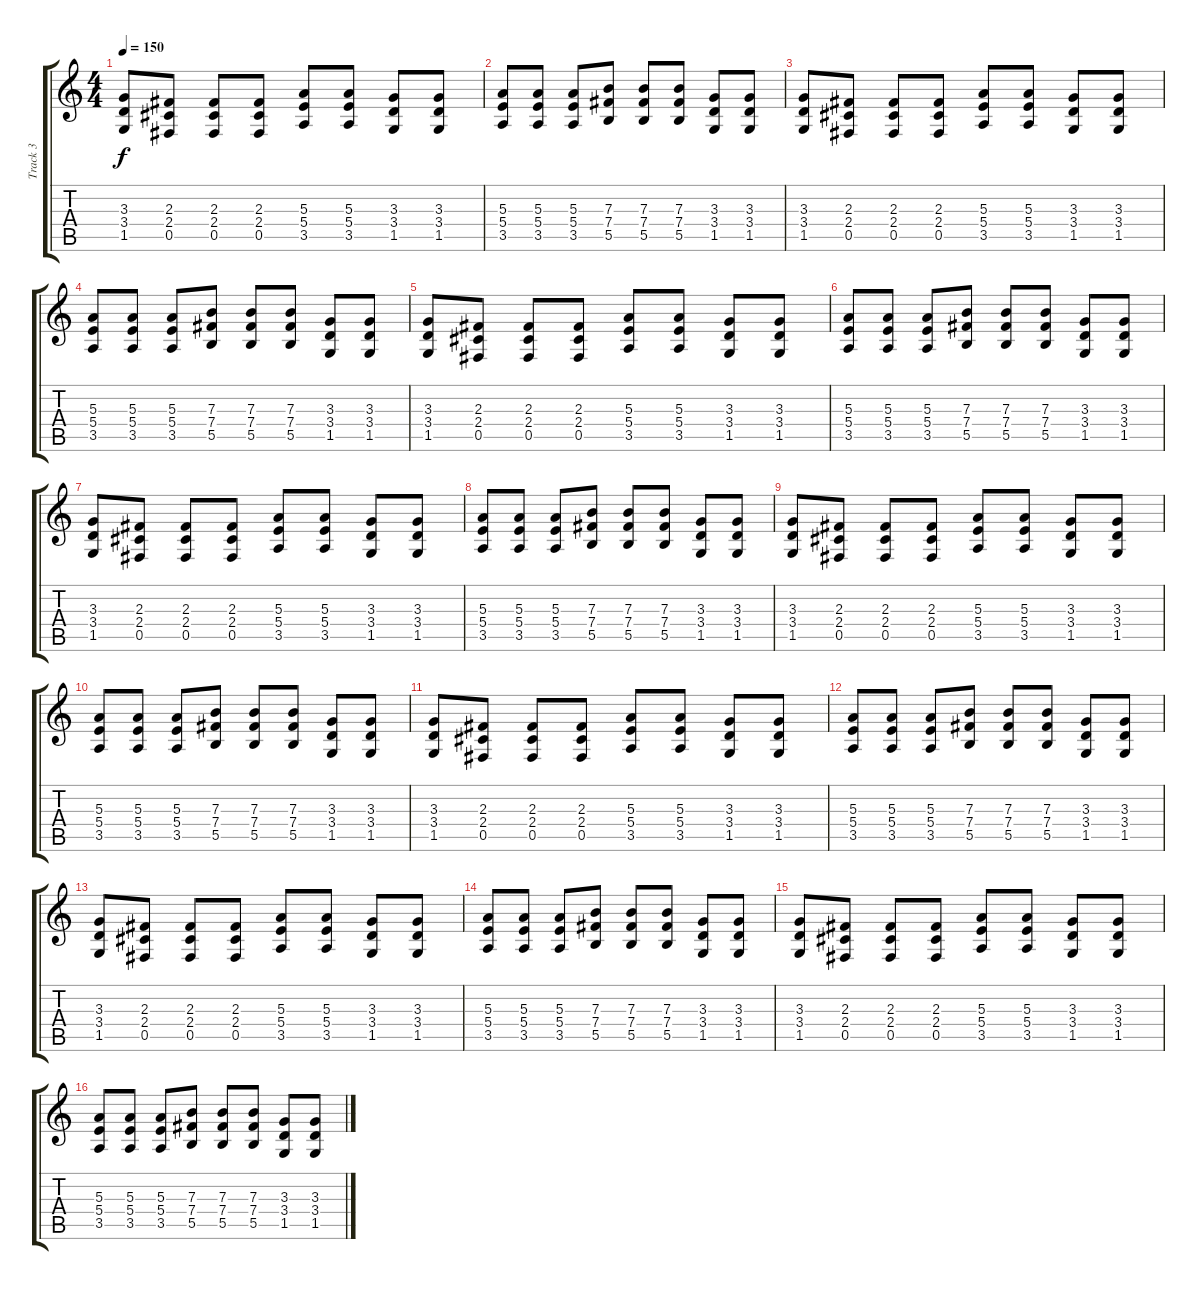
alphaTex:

\track ("Track 3" "Track 3") {instrument distortionguitar}
\staff {score tabs}
\tuning (Db4 Ab3 E3 B2 Gb2 B1) {hide}
\ts (4 4)
\tempo 150
\clef g2
\ks c
(3.3 3.4 1.5).8{dy f} (2.3 2.4 0.5).8 (2.3 2.4 0.5).8 (2.3 2.4 0.5).8 (5.3 5.4 3.5).8 (5.3 5.4 3.5).8 (3.3 3.4 1.5).8 (3.3 3.4 1.5).8 |
(5.3 5.4 3.5).8 (5.3 5.4 3.5).8 (5.3 5.4 3.5).8 (7.3 7.4 5.5).8 (7.3 7.4 5.5).8 (7.3 7.4 5.5).8 (3.3 3.4 1.5).8 (3.3 3.4 1.5).8 |
(3.3 3.4 1.5).8 (2.3 2.4 0.5).8 (2.3 2.4 0.5).8 (2.3 2.4 0.5).8 (5.3 5.4 3.5).8 (5.3 5.4 3.5).8 (3.3 3.4 1.5).8 (3.3 3.4 1.5).8 |
(5.3 5.4 3.5).8 (5.3 5.4 3.5).8 (5.3 5.4 3.5).8 (7.3 7.4 5.5).8 (7.3 7.4 5.5).8 (7.3 7.4 5.5).8 (3.3 3.4 1.5).8 (3.3 3.4 1.5).8 |
(3.3 3.4 1.5).8 (2.3 2.4 0.5).8 (2.3 2.4 0.5).8 (2.3 2.4 0.5).8 (5.3 5.4 3.5).8 (5.3 5.4 3.5).8 (3.3 3.4 1.5).8 (3.3 3.4 1.5).8 |
(5.3 5.4 3.5).8 (5.3 5.4 3.5).8 (5.3 5.4 3.5).8 (7.3 7.4 5.5).8 (7.3 7.4 5.5).8 (7.3 7.4 5.5).8 (3.3 3.4 1.5).8 (3.3 3.4 1.5).8 |
(3.3 3.4 1.5).8 (2.3 2.4 0.5).8 (2.3 2.4 0.5).8 (2.3 2.4 0.5).8 (5.3 5.4 3.5).8 (5.3 5.4 3.5).8 (3.3 3.4 1.5).8 (3.3 3.4 1.5).8 |
(5.3 5.4 3.5).8 (5.3 5.4 3.5).8 (5.3 5.4 3.5).8 (7.3 7.4 5.5).8 (7.3 7.4 5.5).8 (7.3 7.4 5.5).8 (3.3 3.4 1.5).8 (3.3 3.4 1.5).8 |
(3.3 3.4 1.5).8 (2.3 2.4 0.5).8 (2.3 2.4 0.5).8 (2.3 2.4 0.5).8 (5.3 5.4 3.5).8 (5.3 5.4 3.5).8 (3.3 3.4 1.5).8 (3.3 3.4 1.5).8 |
(5.3 5.4 3.5).8 (5.3 5.4 3.5).8 (5.3 5.4 3.5).8 (7.3 7.4 5.5).8 (7.3 7.4 5.5).8 (7.3 7.4 5.5).8 (3.3 3.4 1.5).8 (3.3 3.4 1.5).8 |
(3.3 3.4 1.5).8 (2.3 2.4 0.5).8 (2.3 2.4 0.5).8 (2.3 2.4 0.5).8 (5.3 5.4 3.5).8 (5.3 5.4 3.5).8 (3.3 3.4 1.5).8 (3.3 3.4 1.5).8 |
(5.3 5.4 3.5).8 (5.3 5.4 3.5).8 (5.3 5.4 3.5).8 (7.3 7.4 5.5).8 (7.3 7.4 5.5).8 (7.3 7.4 5.5).8 (3.3 3.4 1.5).8 (3.3 3.4 1.5).8 |
(3.3 3.4 1.5).8 (2.3 2.4 0.5).8 (2.3 2.4 0.5).8 (2.3 2.4 0.5).8 (5.3 5.4 3.5).8 (5.3 5.4 3.5).8 (3.3 3.4 1.5).8 (3.3 3.4 1.5).8 |
(5.3 5.4 3.5).8 (5.3 5.4 3.5).8 (5.3 5.4 3.5).8 (7.3 7.4 5.5).8 (7.3 7.4 5.5).8 (7.3 7.4 5.5).8 (3.3 3.4 1.5).8 (3.3 3.4 1.5).8 |
(3.3 3.4 1.5).8 (2.3 2.4 0.5).8 (2.3 2.4 0.5).8 (2.3 2.4 0.5).8 (5.3 5.4 3.5).8 (5.3 5.4 3.5).8 (3.3 3.4 1.5).8 (3.3 3.4 1.5).8 |
(5.3 5.4 3.5).8 (5.3 5.4 3.5).8 (5.3 5.4 3.5).8 (7.3 7.4 5.5).8 (7.3 7.4 5.5).8 (7.3 7.4 5.5).8 (3.3 3.4 1.5).8 (3.3 3.4 1.5).8
